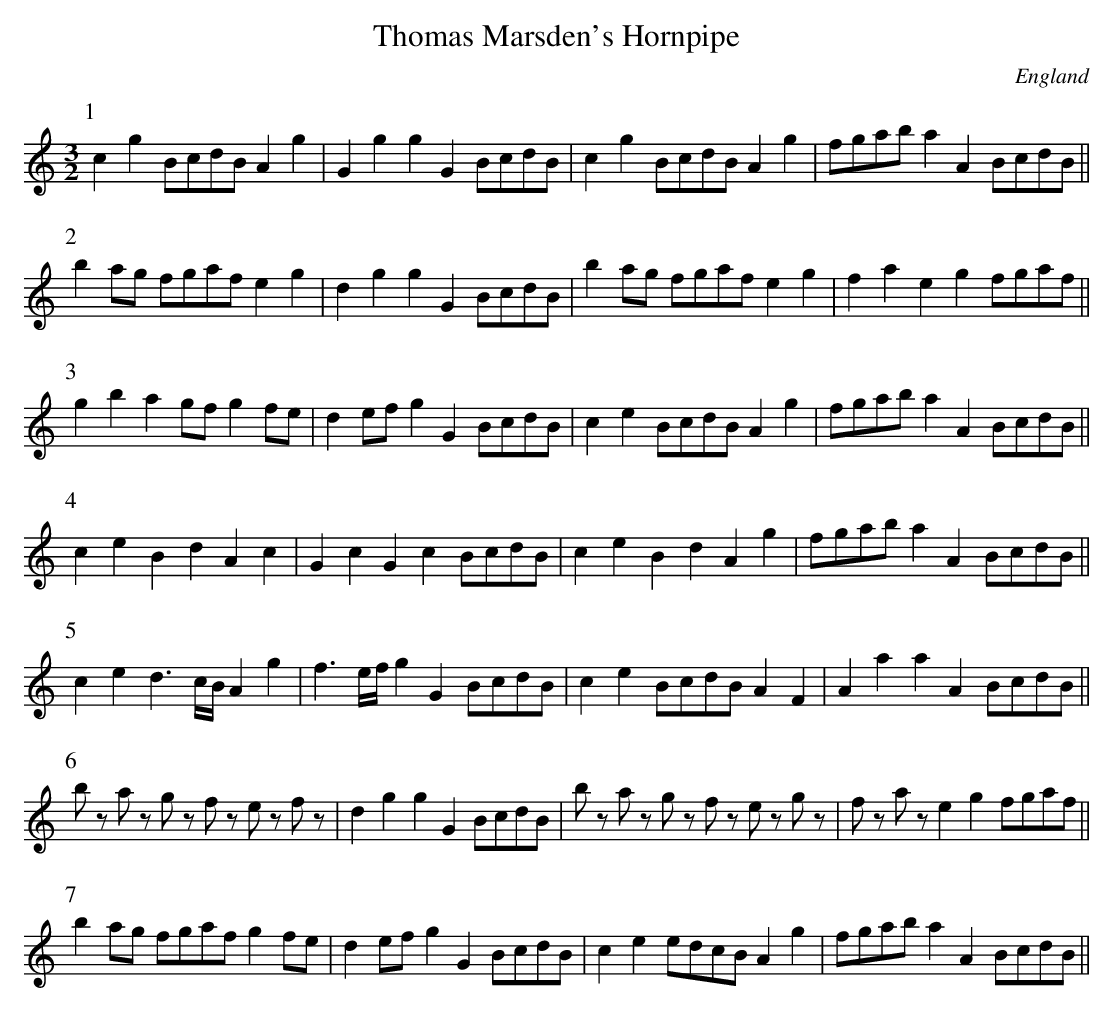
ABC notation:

X:1
T:Thomas Marsden's Hornpipe
L:1/8
M:3/2
O:England
K:C
P:1
c2 g2 BcdB A2 g2 | G2 g2 g2 G2 BcdB | c2 g2 BcdB A2 g2 | fgab  a2 A2 BcdB ||
P:2
b2 ag fgaf e2 g2 | d2 g2 g2 G2 BcdB | b2 ag fgaf e2 g2 | f2 a2 e2 g2 fgaf ||
P:3
g2 b2 a2 gf g2 fe| d2 ef g2 G2 BcdB | c2 e2 BcdB A2 g2 | fgab  a2 A2 BcdB ||
P:4
c2 e2 B2 d2 A2 c2| G2 c2 G2 c2 BcdB | c2 e2 B2 d2 A2 g2| fgab  a2 A2 BcdB ||
P:5
c2 e2 d3 c/2B/2 A2 g2 | f3 e/2f/2 g2 G2 BcdB |\
c2 e2 BcdB A2 F2 | A2 a2 a2 A2 BcdB ||
P:6
bz az gz fz ez fz | d2 g2 g2 G2 BcdB | bz az gz fz ez gz | fz az e2 g2 fgaf||
P:7
b2 ag fgaf g2 fe | d2 ef g2 G2 BcdB | c2 e2 edcB A2 g2 | fgab a2 A2 BcdB||
